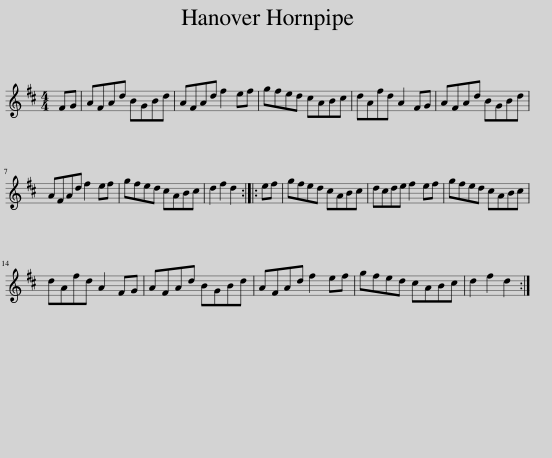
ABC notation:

X:1
L:1/8
M:4/4
I:linebreak $
K:D
V:1 treble
V:1
 FG | AFAd BGBd | AFAd f2 ef | gfed cABc | dAfd A2 FG | %5
 AFAd BGBd |$ AFAd f2 ef | gfed cABc | d2 f2 d2 :: ef | %10
 gfed cABc | dcde f2 ef | gfed cABc |$ dAfd A2 FG | AFAd BGBd | %15
 AFAd f2 ef | gfed cABc | d2 f2 d2 :| %18
